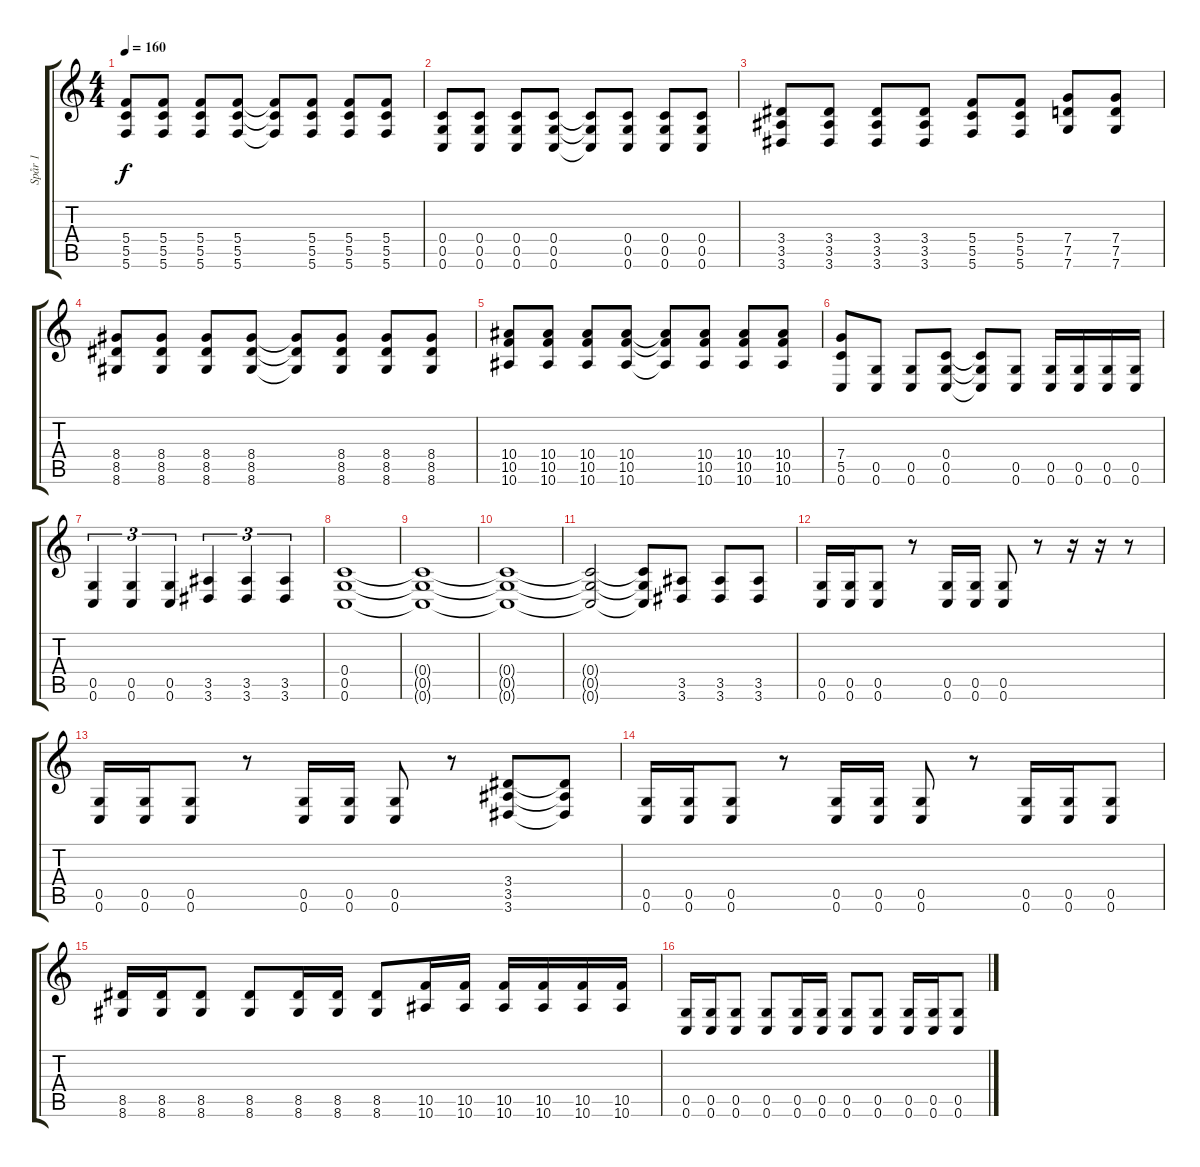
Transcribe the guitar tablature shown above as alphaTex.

\track ("Spår 1" "Spår 1") {instrument distortionguitar}
\staff {score tabs}
\tuning (D4 A3 F3 C3 G2 C2) {hide}
\ts (4 4)
\tempo 160
\clef g2
\ks c
(5.4 5.5 5.6).8{dy f} (5.4 5.5 5.6).8 (5.4 5.5 5.6).8 (5.4 5.5 5.6).8 (5.4{t} 5.5{t} 5.6{t}).8 (5.4 5.5 5.6).8 (5.4 5.5 5.6).8 (5.4 5.5 5.6).8 |
(0.4 0.5 0.6).8 (0.4 0.5 0.6).8 (0.4 0.5 0.6).8 (0.4 0.5 0.6).8 (0.4{t} 0.5{t} 0.6{t}).8 (0.4 0.5 0.6).8 (0.4 0.5 0.6).8 (0.4 0.5 0.6).8 |
(3.4 3.5 3.6).8 (3.4 3.5 3.6).8 (3.4 3.5 3.6).8 (3.4 3.5 3.6).8 (5.4 5.5 5.6).8 (5.4 5.5 5.6).8 (7.4 7.5 7.6).8 (7.4 7.5 7.6).8 |
(8.4 8.5 8.6).8 (8.4 8.5 8.6).8 (8.4 8.5 8.6).8 (8.4 8.5 8.6).8 (8.4{t} 8.5{t} 8.6{t}).8 (8.4 8.5 8.6).8 (8.4 8.5 8.6).8 (8.4 8.5 8.6).8 |
(10.4 10.5 10.6).8 (10.4 10.5 10.6).8 (10.4 10.5 10.6).8 (10.4 10.5 10.6).8 (10.4{t} 10.5{t} 10.6{t}).8 (10.4 10.5 10.6).8 (10.4 10.5 10.6).8 (10.4 10.5 10.6).8 |
(7.4 5.5 0.6).8 (0.5 0.6).8 (0.5 0.6).8 (0.4 0.5 0.6).8 (0.4{t} 0.5{t} 0.6{t}).8 (0.5 0.6).8 (0.5 0.6).16 (0.5 0.6).16 (0.5 0.6).16 (0.5 0.6).16 |
(0.5 0.6).4{tu (3 2)} (0.5 0.6).4{tu (3 2)} (0.5 0.6).4{tu (3 2)} (3.5 3.6).4{tu (3 2)} (3.5 3.6).4{tu (3 2)} (3.5 3.6).4{tu (3 2)} |
(0.4 0.5 0.6).1 |
(0.4{t} 0.5{t} 0.6{t}).1 |
(0.4{t} 0.5{t} 0.6{t}).1 |
(0.4{t} 0.5{t} 0.6{t}).2 (0.4{t} 0.5{t} 0.6{t}).8 (3.5 3.6).8 (3.5 3.6).8 (3.5 3.6).8 |
(0.5 0.6).16 (0.5 0.6).16 (0.5 0.6).8 r.8 (0.5 0.6).16 (0.5 0.6).16 (0.5 0.6).8 r.8 r.16 r.16 r.8 |
(0.5 0.6).16 (0.5 0.6).16 (0.5 0.6).8 r.8 (0.5 0.6).16 (0.5 0.6).16 (0.5 0.6).8 r.8 (3.4 3.5 3.6).8 (3.4{t} 3.5{t} 3.6{t}).8 |
(0.5 0.6).16 (0.5 0.6).16 (0.5 0.6).8 r.8 (0.5 0.6).16 (0.5 0.6).16 (0.5 0.6).8 r.8 (0.5 0.6).16 (0.5 0.6).16 (0.5 0.6).8 |
(8.5 8.6).16 (8.5 8.6).16 (8.5 8.6).8 (8.5 8.6).8 (8.5 8.6).16 (8.5 8.6).16 (8.5 8.6).8 (10.5 10.6).16 (10.5 10.6).16 (10.5 10.6).16 (10.5 10.6).16 (10.5 10.6).16 (10.5 10.6).16 |
(0.5 0.6).16 (0.5 0.6).16 (0.5 0.6).8 (0.5 0.6).8 (0.5 0.6).16 (0.5 0.6).16 (0.5 0.6).8 (0.5 0.6).8 (0.5 0.6).16 (0.5 0.6).16 (0.5 0.6).8
